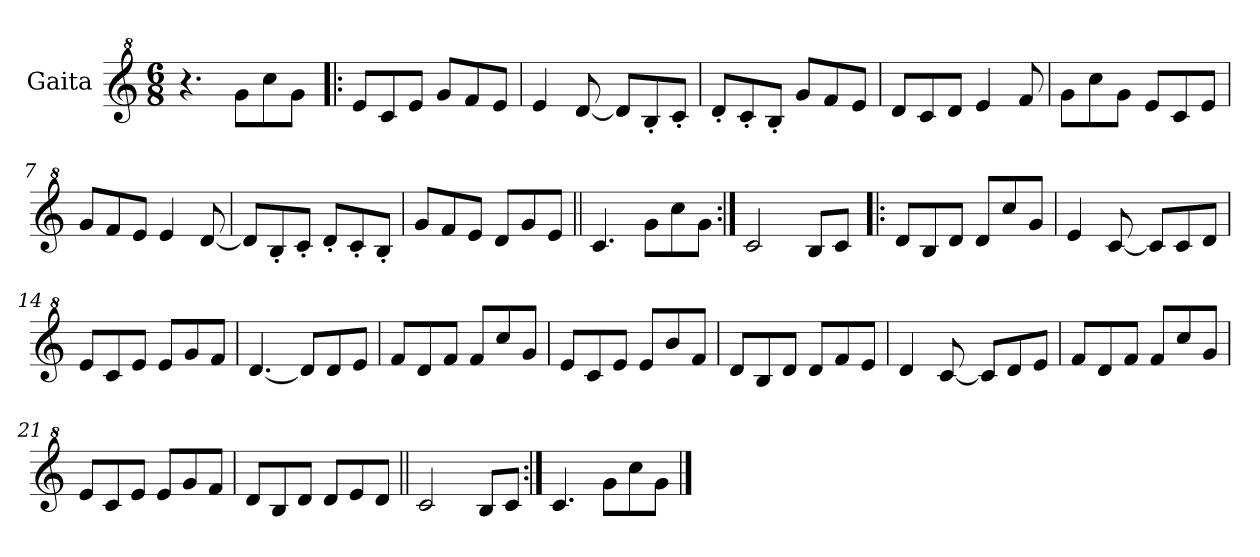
**kern
*part1
*staff1
*I"Gaita
*clefG^2
*k[]
*M6/8
*MM180
=1
4.r
8gg\L
8ccc\
8gg\J
=2!|:
8ee/L
8cc/
8ee/J
8gg/L
8ff/
8ee/J
=3
4ee/
[8dd/
8dd/L]
8b'/
8cc'/J
=4
8dd'/L
8cc'/
8b'/J
8gg/L
8ff/
8ee/J
=5
8dd/L
8cc/
8dd/J
4ee/
8ff/
=6
8gg\L
8ccc\
8gg\J
8ee/L
8cc/
8ee/J
=7
8gg/L
8ff/
8ee/J
4ee/
[8dd/
!!LO:LB:g=z
=8
8dd/L]
8b'/
8cc'/J
8dd'/L
8cc'/
8b'/J
=9
8gg/L
8ff/
8ee/J
8dd/L
8gg/
8ee/J
=10||
4.cc/
8gg\L
8ccc\
8gg\J
=11:|!
2cc/
8b/L
8cc/J
=12!|:
8dd/L
8b/
8dd/J
8dd/L
8ccc/
8gg/J
=13
4ee/
[8cc/
8cc/L]
8cc/
8dd/J
=14
8ee/L
8cc/
8ee/J
8ee/L
8gg/
8ff/J
!!LO:LB:g=z
=15
[4.dd/
8dd/L]
8dd/
8ee/J
=16
8ff/L
8dd/
8ff/J
8ff/L
8ccc/
8gg/J
=17
8ee/L
8cc/
8ee/J
8ee/L
8bb/
8ff/J
=18
8dd/L
8b/
8dd/J
8dd/L
8ff/
8ee/J
=19
4dd/
[8cc/
8cc/L]
8dd/
8ee/J
=20
8ff/L
8dd/
8ff/J
8ff/L
8ccc/
8gg/J
=21
8ee/L
8cc/
8ee/J
8ee/L
8gg/
8ff/J
=22
8dd/L
8b/
8dd/J
8dd/L
8ee/
8dd/J
!!LO:LB:g=z
=23||
2cc/
8b/L
8cc/J
=24:|!
4.cc/
8gg\L
8ccc\
8gg\J
==
*-
